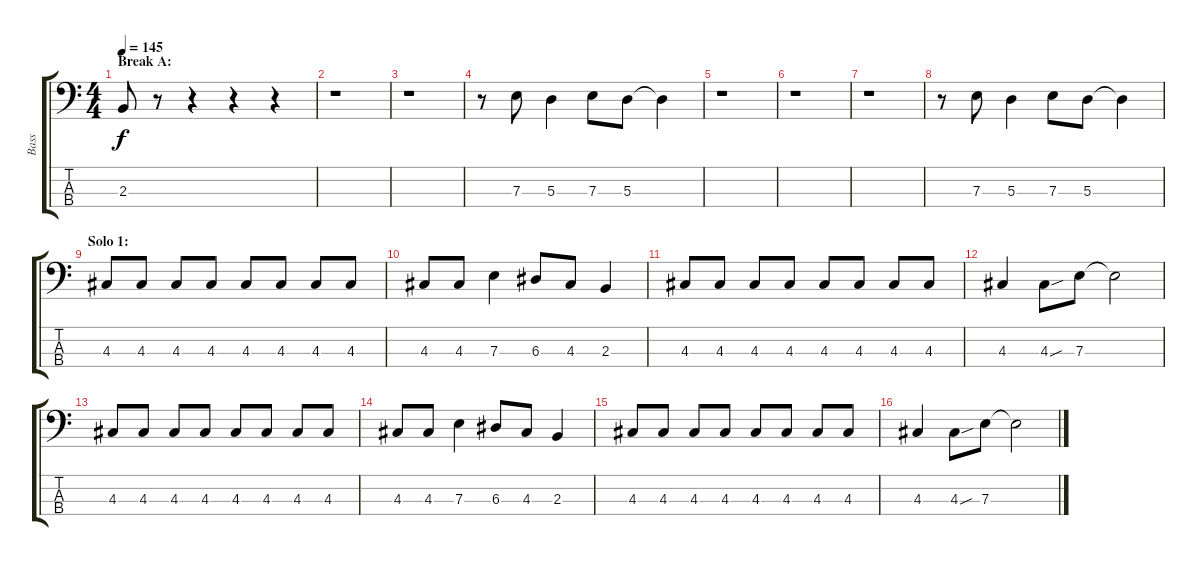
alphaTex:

\track ("Bass" "Bass") {instrument electricbasspick}
\staff {score tabs}
\tuning (G2 D2 A1 E1) {hide}
\ts (4 4)
\section ("" "Break A:")
\tempo 145
\clef f4
\ks c
2.3.8{dy f} r.8 r.4 r.4 r.4 |
r.1 |
r.1 |
r.8 7.3.8 5.3.4 7.3.8 5.3.8 5.3{t}.4 |
r.1 |
r.1 |
r.1 |
r.8 7.3.8 5.3.4 7.3.8 5.3.8 5.3{t}.4 |
\section ("" "Solo 1:")
4.3.8 4.3.8 4.3.8 4.3.8 4.3.8 4.3.8 4.3.8 4.3.8 |
4.3.8 4.3.8 7.3.4 6.3.8 4.3.8 2.3.4 |
4.3.8 4.3.8 4.3.8 4.3.8 4.3.8 4.3.8 4.3.8 4.3.8 |
4.3.4 4.3{sou}.8 7.3.8 7.3{t}.2 |
4.3.8 4.3.8 4.3.8 4.3.8 4.3.8 4.3.8 4.3.8 4.3.8 |
4.3.8 4.3.8 7.3.4 6.3.8 4.3.8 2.3.4 |
4.3.8 4.3.8 4.3.8 4.3.8 4.3.8 4.3.8 4.3.8 4.3.8 |
4.3.4 4.3{sou}.8 7.3.8 7.3{t}.2
